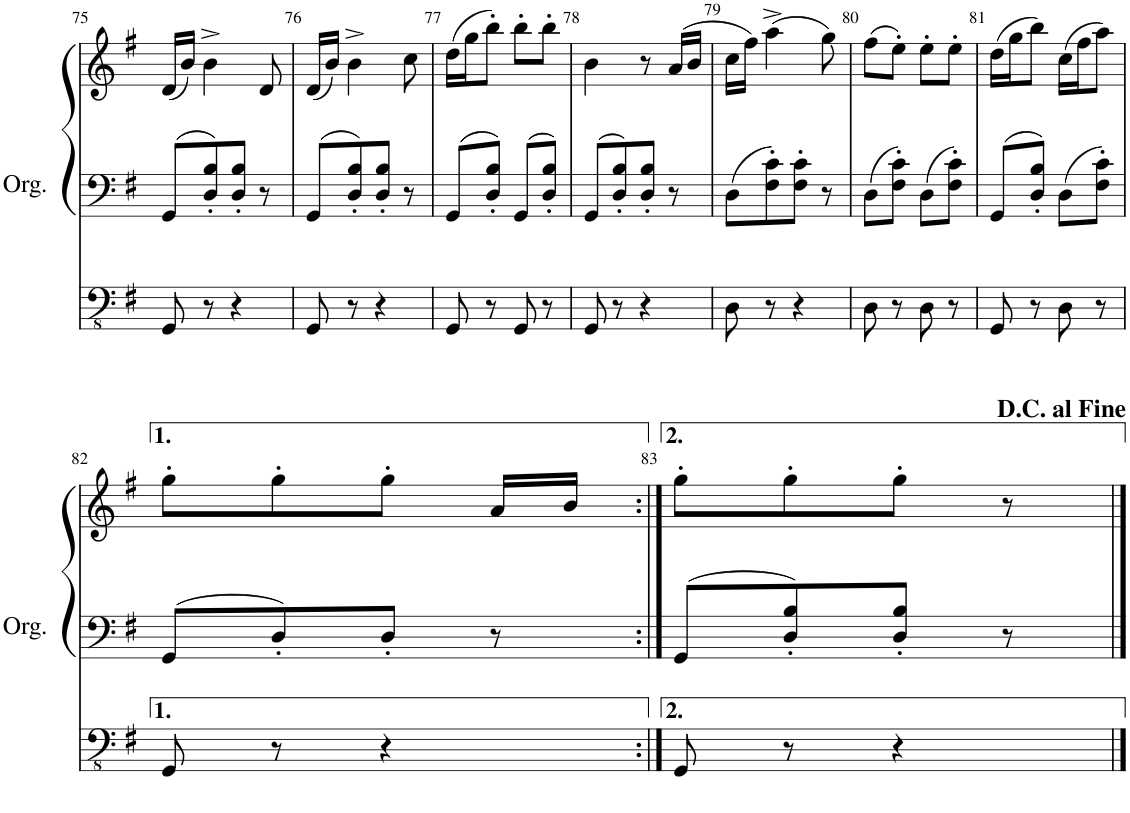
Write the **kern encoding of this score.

**kern	**kern	**kern
*part1	*part1	*part1
*staff3	*staff2	*staff1
*I"Orgue à tuyaux	*	*
*I'Org.	*	*
!!LO:PB:g=z
*clefFv4	*clefF4	*clefG2
*k[f#]	*k[f#]	*k[f#]
*M2/4	*M2/4	*M2/4
=75	=75	=75
8GGG/	8GG/L	(16d/LL
.	.	16b/JJ)
8r	8D/' 8B/'	4b^\
4r	8D/' 8B/'J	.
.	8r	8d/
=76	=76	=76
8GGG/	8GG/L	(16d/LL
.	.	16b/JJ)
8r	8D/' 8B/'	4b^\
4r	8D/' 8B/'J	.
.	8r	8cc\
=77	=77	=77
8GGG/	8GG/L	(16dd\LL
.	.	16gg\J
8r	8D/' 8B/'J	8bb'\J)
8GGG/	8GG/L	8bb'\L
8r	8D/' 8B/'J	8bb'\J
=78	=78	=78
8GGG/	8GG/L	4b\
8r	8D/' 8B/'	.
4r	8D/' 8B/'J	8r
.	8r	(>16a/LL
.	.	16b/JJ
=79	=79	=79
8DD\	8D\L	16cc\LL
.	.	16ff#\JJ)
8r	8F#\' 8c\'	(4aa^\
4r	8F#\' 8c\'J	.
.	8r	8gg\)
=80	=80	=80
8DD\	8D\L	(8ff#\L
8r	8F#\' 8c\'J	8ee'\J)
8DD\	8D\L	8ee'\L
8r	8F#\' 8c\'J	8ee'\J
=81	=81	=81
8GGG/	8GG/L	(16dd\LL
.	.	16gg\J
8r	8D/' 8B/'J	8bb\J)
8DD\	8D\L	(>16cc\LL
.	.	16ff#\J
8r	8F#\' 8c\'J	8aa\J)
!!LO:LB:g=z
=82	=82	=82
8GGG/	8GG/L	8gg'\L
8r	8D'/	8gg'\
4r	8D'/J	8gg'\J
.	8r	16a/LL
.	.	16b/JJ
=83:|!	=83:|!	=83:|!
8GGG/	8GG/L	8gg'\L
8r	8D/' 8B/'	8gg'\
4r	8D/' 8B/'J	8gg'\J
.	8r	8r
!	!	!LO:TX:a:t=<b>D.C. al Fine</b>
!	!LO:TX:a:t=<b>D.C. al Fine</b>	!
!LO:TX:a:t=<b>D.C. al Fine</b>	!	!
==	==	==
*-	*-	*-
